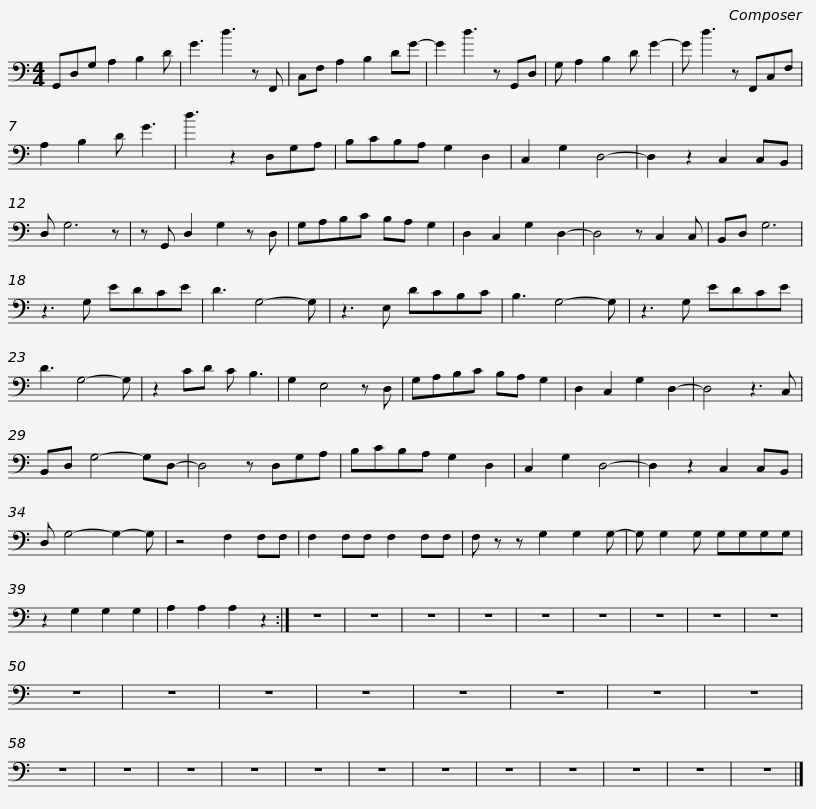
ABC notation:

X:1
L:1/8
M:4/4
I:linebreak $
K:C
V:1 bass
V:1
 G,,D,G, A,2 B,2 D | G3 d3 z F,, | C,F, A,2 B,2 DG- | G2 d3 z G,,D, |$ G, A,2 B,2 D G2- | %5
 G d3 z F,,C,F, | A,2 B,2 D G3 | d3 z2 D,G,A, |$ B,CB,A, G,2 D,2 | C,2 G,2 D,4- | %10
 D,2 z2 C,2 C,B,, | D, G,6 z |$ z G,, D,2 G,2 z D, | G,A,B,C B,A, G,2 | D,2 C,2 G,2 D,2- | %15
 D,4 z C,2 C, |$ B,,D, G,6 | z3 G, EDCE | D3 G,4- G, | z3 E, DCB,C |$ %20
 B,3 G,4- G, | z3 G, EDCE | D3 G,4- G, | z2 CD C B,3 |$ G,2 E,4 z D, | %25
 G,A,B,C B,A, G,2 | D,2 C,2 G,2 D,2- | D,4 z3 C, |$ B,,D, G,4- G,D,- | D,4 z D,G,A, | %30
 B,CB,A, G,2 D,2 | C,2 G,2 D,4- |$ D,2 z2 C,2 C,B,, | D, G,4- G,2- G, | z4 F,2 F,F, | %35
 F,2 F,F, F,2 F,F, | F, z z G,2 G,2 G,- | G, G,2 G, G,G,G,G, | z2 G,2 G,2 G,2 | A,2 A,2 A,2 z2 :| %40
 z8 | z8 |$ z8 | z8 | z8 | %45
 z8 | z8 | z8 | z8 | z8 | %50
 z8 | z8 | z8 | z8 | z8 | %55
 z8 | z8 | z8 | z8 | z8 | %60
 z8 |$ z8 | z8 | z8 | z8 | %65
 z8 | z8 | z8 | z8 |] %69
